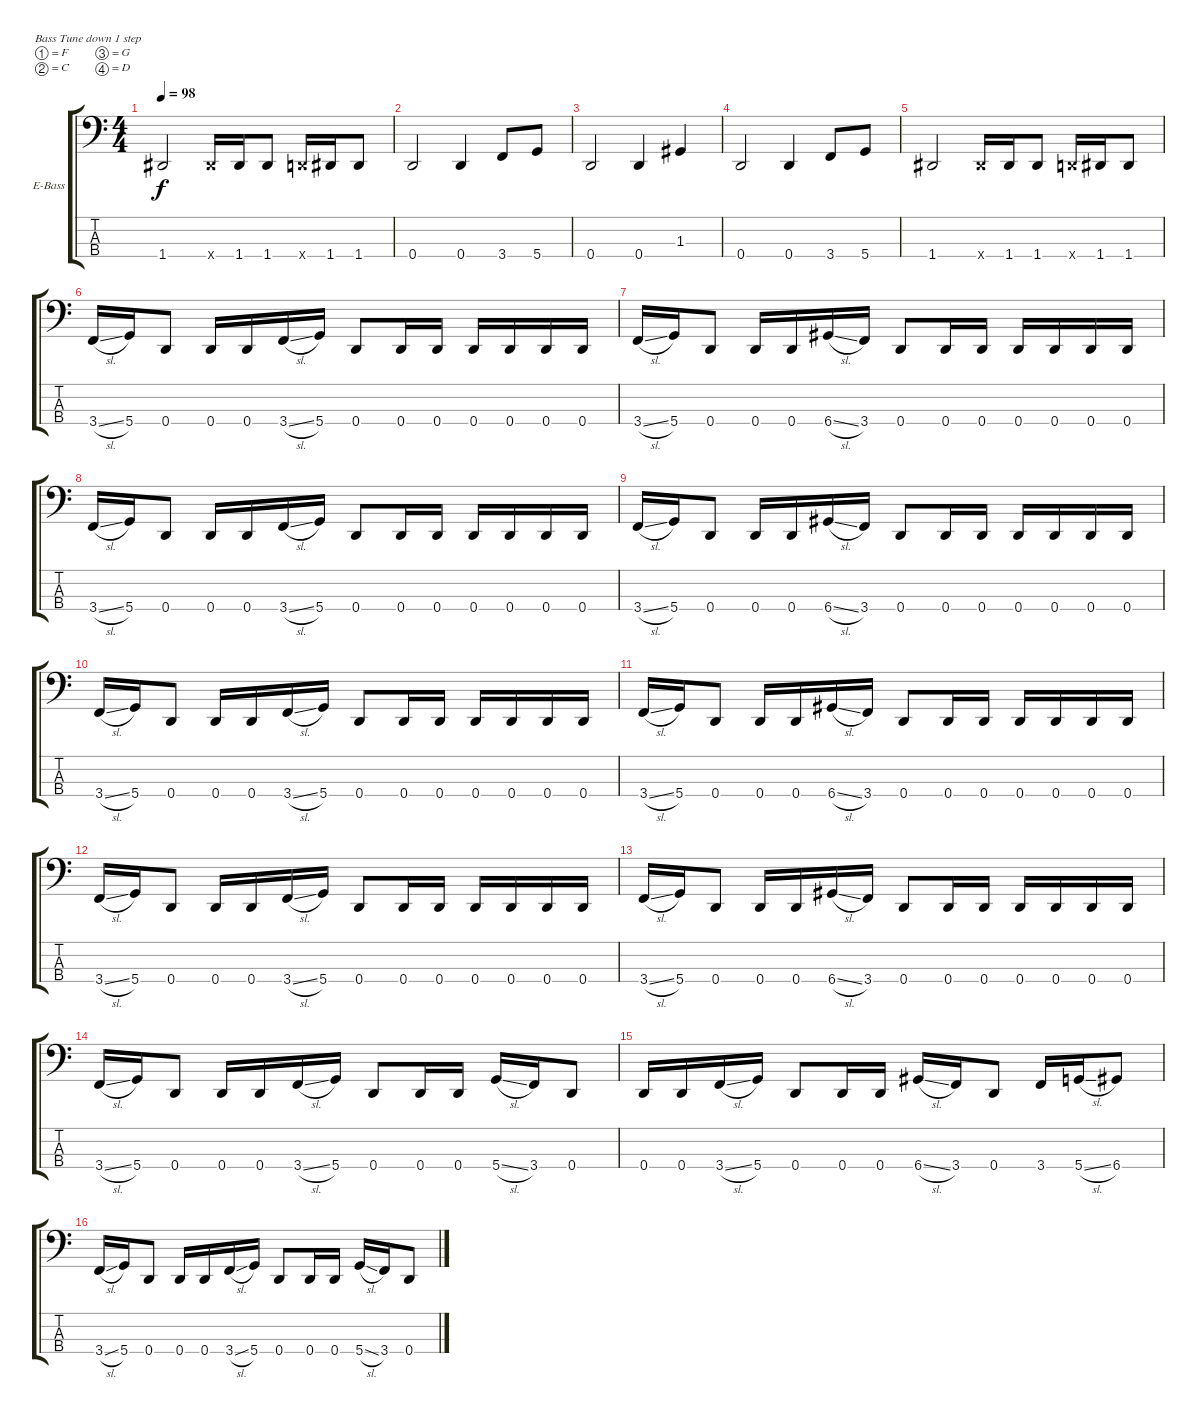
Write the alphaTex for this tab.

\bracketExtendMode groupsimilarinstruments
\firstSystemTrackNameOrientation horizontal
\otherSystemsTrackNameOrientation horizontal
\track ("Rex" "E-Bass") {instrument electricbasspick}
\staff {score tabs}
\tuning (F2 C2 G1 D1)
\ts (4 4)
\tempo 98
\clef f4
\ks c
1.4.2{dy f} 1.4{x}.16 1.4.16 1.4.8 0.4{x}.16 1.4.16 1.4.8 |
0.4.2 0.4.4 3.4.8 5.4.8 |
0.4.2 0.4.4 1.3.4 |
0.4.2 0.4.4 3.4.8 5.4.8 |
1.4.2 1.4{x}.16 1.4.16 1.4.8 0.4{x}.16 1.4.16 1.4.8 |
3.4{sl}.16 5.4.16 0.4.8 0.4.16 0.4.16 3.4{sl}.16 5.4.16 0.4.8 0.4.16 0.4.16 0.4.16 0.4.16 0.4.16 0.4.16 |
3.4{sl}.16 5.4.16 0.4.8 0.4.16 0.4.16 6.4{sl}.16 3.4.16 0.4.8 0.4.16 0.4.16 0.4.16 0.4.16 0.4.16 0.4.16 |
3.4{sl}.16 5.4.16 0.4.8 0.4.16 0.4.16 3.4{sl}.16 5.4.16 0.4.8 0.4.16 0.4.16 0.4.16 0.4.16 0.4.16 0.4.16 |
3.4{sl}.16 5.4.16 0.4.8 0.4.16 0.4.16 6.4{sl}.16 3.4.16 0.4.8 0.4.16 0.4.16 0.4.16 0.4.16 0.4.16 0.4.16 |
3.4{sl}.16 5.4.16 0.4.8 0.4.16 0.4.16 3.4{sl}.16 5.4.16 0.4.8 0.4.16 0.4.16 0.4.16 0.4.16 0.4.16 0.4.16 |
3.4{sl}.16 5.4.16 0.4.8 0.4.16 0.4.16 6.4{sl}.16 3.4.16 0.4.8 0.4.16 0.4.16 0.4.16 0.4.16 0.4.16 0.4.16 |
3.4{sl}.16 5.4.16 0.4.8 0.4.16 0.4.16 3.4{sl}.16 5.4.16 0.4.8 0.4.16 0.4.16 0.4.16 0.4.16 0.4.16 0.4.16 |
3.4{sl}.16 5.4.16 0.4.8 0.4.16 0.4.16 6.4{sl}.16 3.4.16 0.4.8 0.4.16 0.4.16 0.4.16 0.4.16 0.4.16 0.4.16 |
3.4{sl}.16 5.4.16 0.4.8 0.4.16 0.4.16 3.4{sl}.16 5.4.16 0.4.8 0.4.16 0.4.16 5.4{sl}.16 3.4.16 0.4.8 |
0.4.16 0.4.16 3.4{sl}.16 5.4.16 0.4.8 0.4.16 0.4.16 6.4{sl}.16 3.4.16 0.4.8 3.4.16 5.4{sl}.16 6.4.8 |
3.4{sl}.16 5.4.16 0.4.8 0.4.16 0.4.16 3.4{sl}.16 5.4.16 0.4.8 0.4.16 0.4.16 5.4{sl}.16 3.4.16 0.4.8
